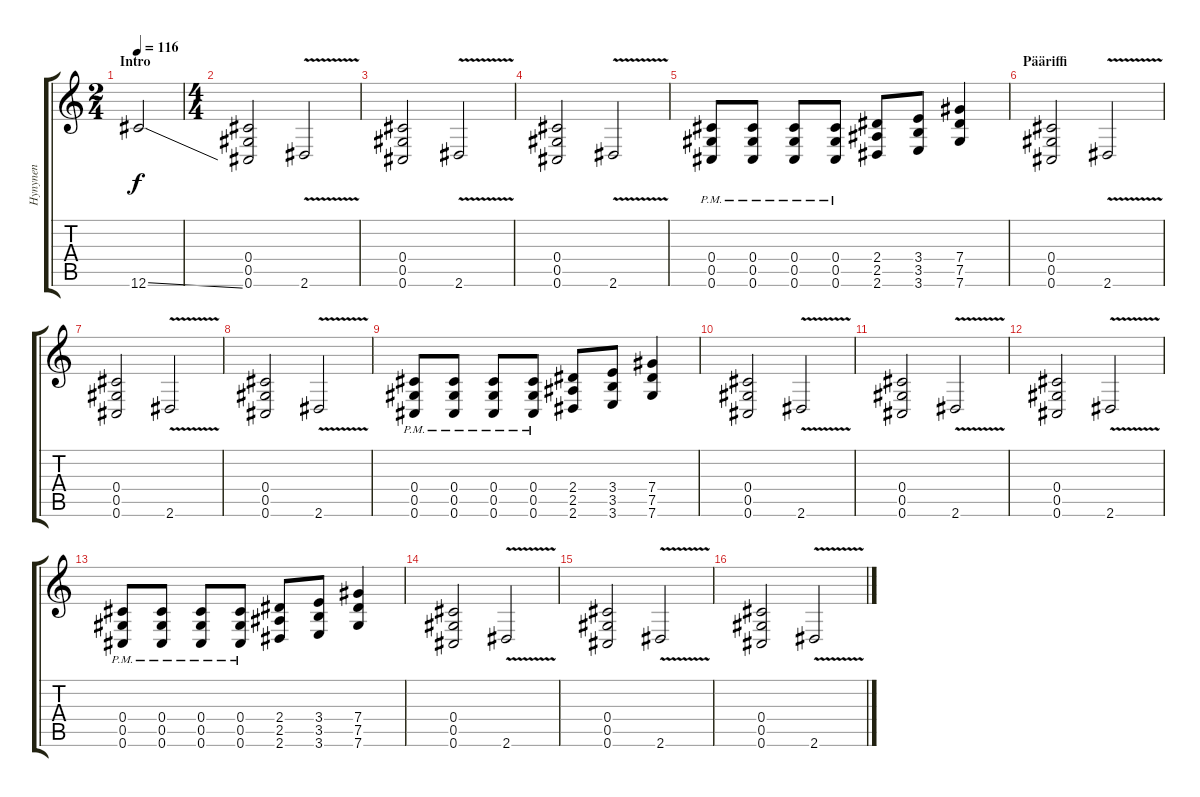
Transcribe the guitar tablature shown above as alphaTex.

\track ("Hynynen" "Hynynen") {instrument distortionguitar}
\staff {score tabs}
\tuning (Eb4 Bb3 Gb3 Db3 Ab2 Db2) {hide}
\ts (2 4)
\section ("" "Intro")
\tempo 116
\clef g2
\ks c
12.6{ss}.2{dy f instrument distortionguitar} |
\ts (4 4)
(0.4 0.5 0.6).2 2.6{v}.2 |
(0.4 0.5 0.6).2 2.6{v}.2 |
(0.4 0.5 0.6).2 2.6{v}.2 |
(0.4{pm} 0.5{pm} 0.6{pm}).8 (0.4{pm} 0.5{pm} 0.6{pm}).8 (0.4{pm} 0.5{pm} 0.6{pm}).8 (0.4{pm} 0.5{pm} 0.6{pm}).8 (2.4 2.5 2.6).8 (3.4 3.5 3.6).8 (7.4 7.5 7.6).4 |
\section ("" "Pääriffi")
(0.4 0.5 0.6).2 2.6{v}.2 |
(0.4 0.5 0.6).2 2.6{v}.2 |
(0.4 0.5 0.6).2 2.6{v}.2 |
(0.4{pm} 0.5{pm} 0.6{pm}).8 (0.4{pm} 0.5{pm} 0.6{pm}).8 (0.4{pm} 0.5{pm} 0.6{pm}).8 (0.4{pm} 0.5{pm} 0.6{pm}).8 (2.4 2.5 2.6).8 (3.4 3.5 3.6).8 (7.4 7.5 7.6).4 |
(0.4 0.5 0.6).2 2.6{v}.2 |
(0.4 0.5 0.6).2 2.6{v}.2 |
(0.4 0.5 0.6).2 2.6{v}.2 |
(0.4{pm} 0.5{pm} 0.6{pm}).8 (0.4{pm} 0.5{pm} 0.6{pm}).8 (0.4{pm} 0.5{pm} 0.6{pm}).8 (0.4{pm} 0.5{pm} 0.6{pm}).8 (2.4 2.5 2.6).8 (3.4 3.5 3.6).8 (7.4 7.5 7.6).4 |
(0.4 0.5 0.6).2 2.6{v}.2 |
(0.4 0.5 0.6).2 2.6{v}.2 |
(0.4 0.5 0.6).2 2.6{v}.2
